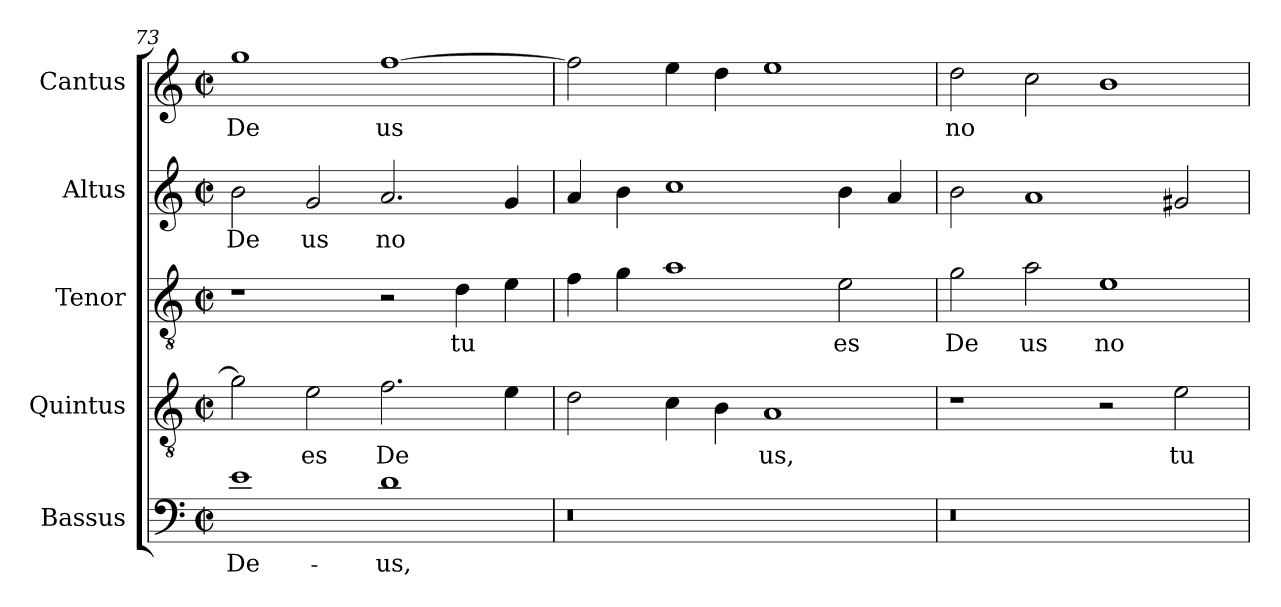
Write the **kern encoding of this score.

**kern	**text	**kern	**text	**kern	**text	**kern	**text	**kern	**text
*part5	*part5	*part4	*part4	*part3	*part3	*part2	*part2	*part1	*part1
*staff5	*staff5	*staff4	*staff4	*staff3	*staff3	*staff2	*staff2	*staff1	*staff1
*I"Bassus	*	*I"Quintus	*	*I"Tenor	*	*I"Altus	*	*I"Cantus	*
!!LO:PB:g=z
*clefF4	*	*clefGv2	*	*clefGv2	*	*clefG2	*	*clefG2	*
*M2/2	*	*M2/2	*	*M2/2	*	*M2/2	*	*M2/2	*
*met(c|)	*	*met(c|)	*	*met(c|)	*	*met(c|)	*	*met(c|)	*
=73	=73	=73	=73	=73	=73	=73	=73	=73	=73
!	!LO:LY:b:cj	!	!	!	!	!	!LO:LY:b:cj	!	!LO:LY:b:cj
1e	De-	2g\]	.	1r	.	2b\	De	1gg	De
!	!	!	!LO:LY:b:cj	!	!	!	!LO:LY:b:cj	!	!
.	.	2e\	es	.	.	2g/	us	.	.
!	!LO:LY:b:cj	!	!LO:LY:b	!	!	!	!LO:LY:b:cj	!	!LO:LY:b:cj
1d	-us,	2.f\	De	2r	.	2.a/	no	[>1ff	us
!	!	!	!	!	!LO:LY:b:cj	!	!	!	!
.	.	.	.	4d\	tu	.	.	.	.
.	.	4e\	.	4e\	.	4g/	.	.	.
=74	=74	=74	=74	=74	=74	=74	=74	=74	=74
0r	.	2d\	.	4f\	.	4a/	.	2ff\]	.
.	.	.	.	4g\	.	4b\	.	.	.
.	.	4c\	.	1a	.	1cc	.	4ee\	.
.	.	4B\	.	.	.	.	.	4dd\	.
!	!	!	!LO:LY:b:cj	!	!	!	!	!	!
.	.	1A	us,	.	.	.	.	1ee	.
!	!	!	!	!	!LO:LY:b:cj	!	!	!	!
.	.	.	.	2e\	es	4b\	.	.	.
.	.	.	.	.	.	4a/	.	.	.
=75	=75	=75	=75	=75	=75	=75	=75	=75	=75
!	!	!	!	!	!LO:LY:b:cj	!	!	!	!LO:LY:b:cj
0r	.	1r	.	2g\	De	2b\	.	2dd\	no
!	!	!	!	!	!LO:LY:b:cj	!	!	!	!
.	.	.	.	2a\	us	1a	.	2cc\	.
!	!	!	!	!	!LO:LY:b:cj	!	!	!	!
.	.	2r	.	1e	no	.	.	1b	.
!	!	!	!LO:LY:b:cj	!	!	!	!	!	!
.	.	2e\	tu	.	.	2g#/	.	.	.
=	=	=	=	=	=	=	=	=	=
*-	*-	*-	*-	*-	*-	*-	*-	*-	*-
